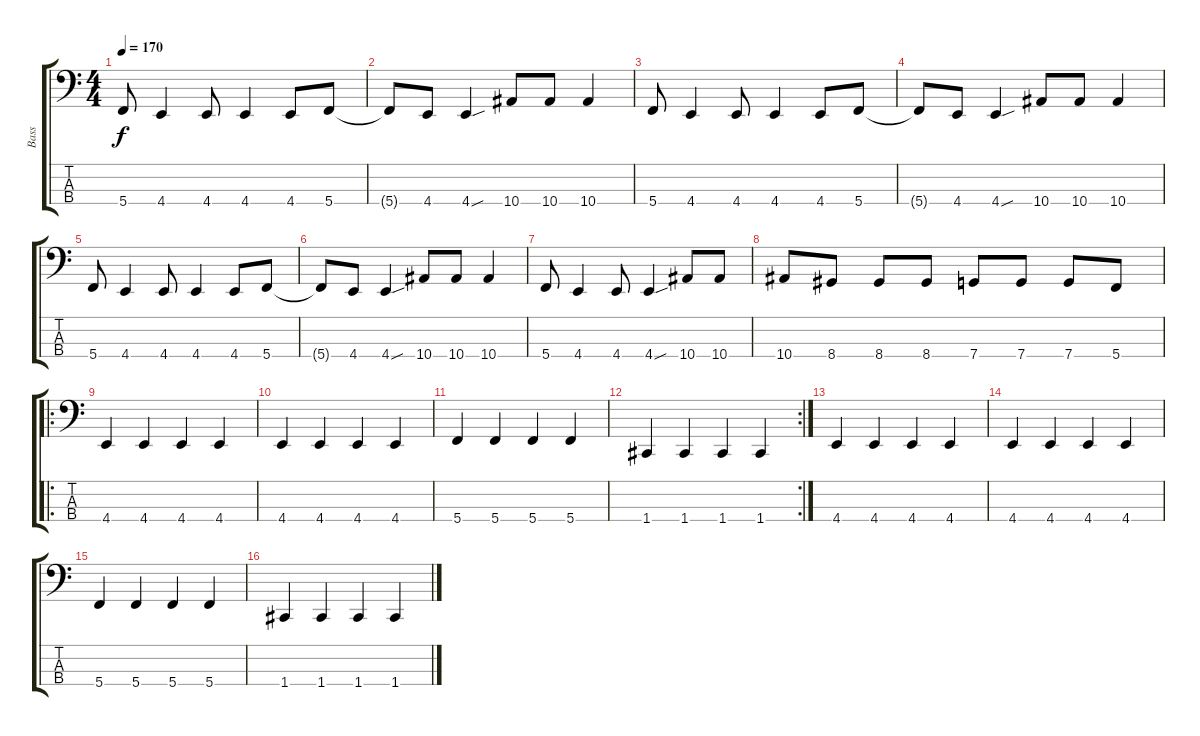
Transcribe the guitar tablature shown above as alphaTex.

\track ("Bass" "Bass") {instrument electricbassfinger}
\staff {score tabs}
\tuning (F2 C2 G1 C1) {hide}
\ts (4 4)
\tempo 170
\clef f4
\ks c
5.4.8{dy f} 4.4.4 4.4.8 4.4.4 4.4.8 5.4.8 |
5.4{t}.8 4.4.8 4.4{sou}.4 10.4.8 10.4.8 10.4.4 |
5.4.8 4.4.4 4.4.8 4.4.4 4.4.8 5.4.8 |
5.4{t}.8 4.4.8 4.4{sou}.4 10.4.8 10.4.8 10.4.4 |
5.4.8 4.4.4 4.4.8 4.4.4 4.4.8 5.4.8 |
5.4{t}.8 4.4.8 4.4{sou}.4 10.4.8 10.4.8 10.4.4 |
5.4.8 4.4.4 4.4.8 4.4{sou}.4 10.4.8 10.4.8 |
10.4.8 8.4.8 8.4.8 8.4.8 7.4.8 7.4.8 7.4.8 5.4.8 |
\ro
4.4.4 4.4.4 4.4.4 4.4.4 |
4.4.4 4.4.4 4.4.4 4.4.4 |
5.4.4 5.4.4 5.4.4 5.4.4 |
\rc 2
1.4.4 1.4.4 1.4.4 1.4.4 |
4.4.4 4.4.4 4.4.4 4.4.4 |
4.4.4 4.4.4 4.4.4 4.4.4 |
5.4.4 5.4.4 5.4.4 5.4.4 |
1.4.4 1.4.4 1.4.4 1.4.4
